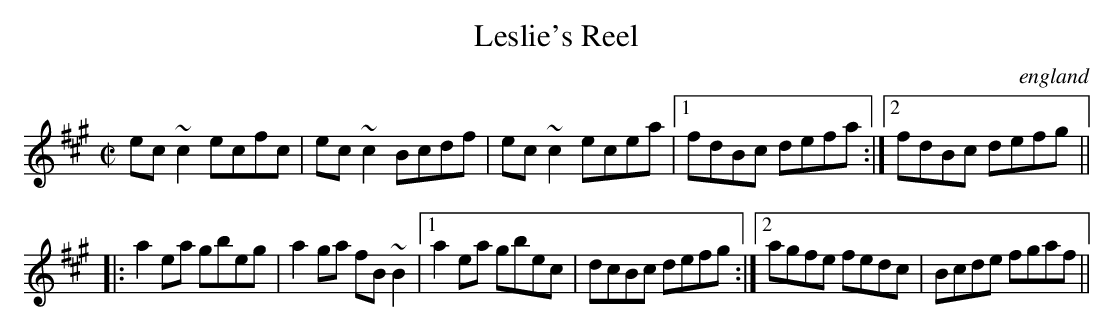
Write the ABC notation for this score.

X:1
T:Leslie's Reel
O:england
M:C|
K:A
ec~c2 ecfc|ec~c2 Bcdf|ec~c2 ecea|1 fdBc defa:|2 fdBc defg||
|:a2ea gbeg|a2ga fB~B2|1 a2ea gbec|dcBc defg:|2 agfe fedc|Bcde fgaf||
